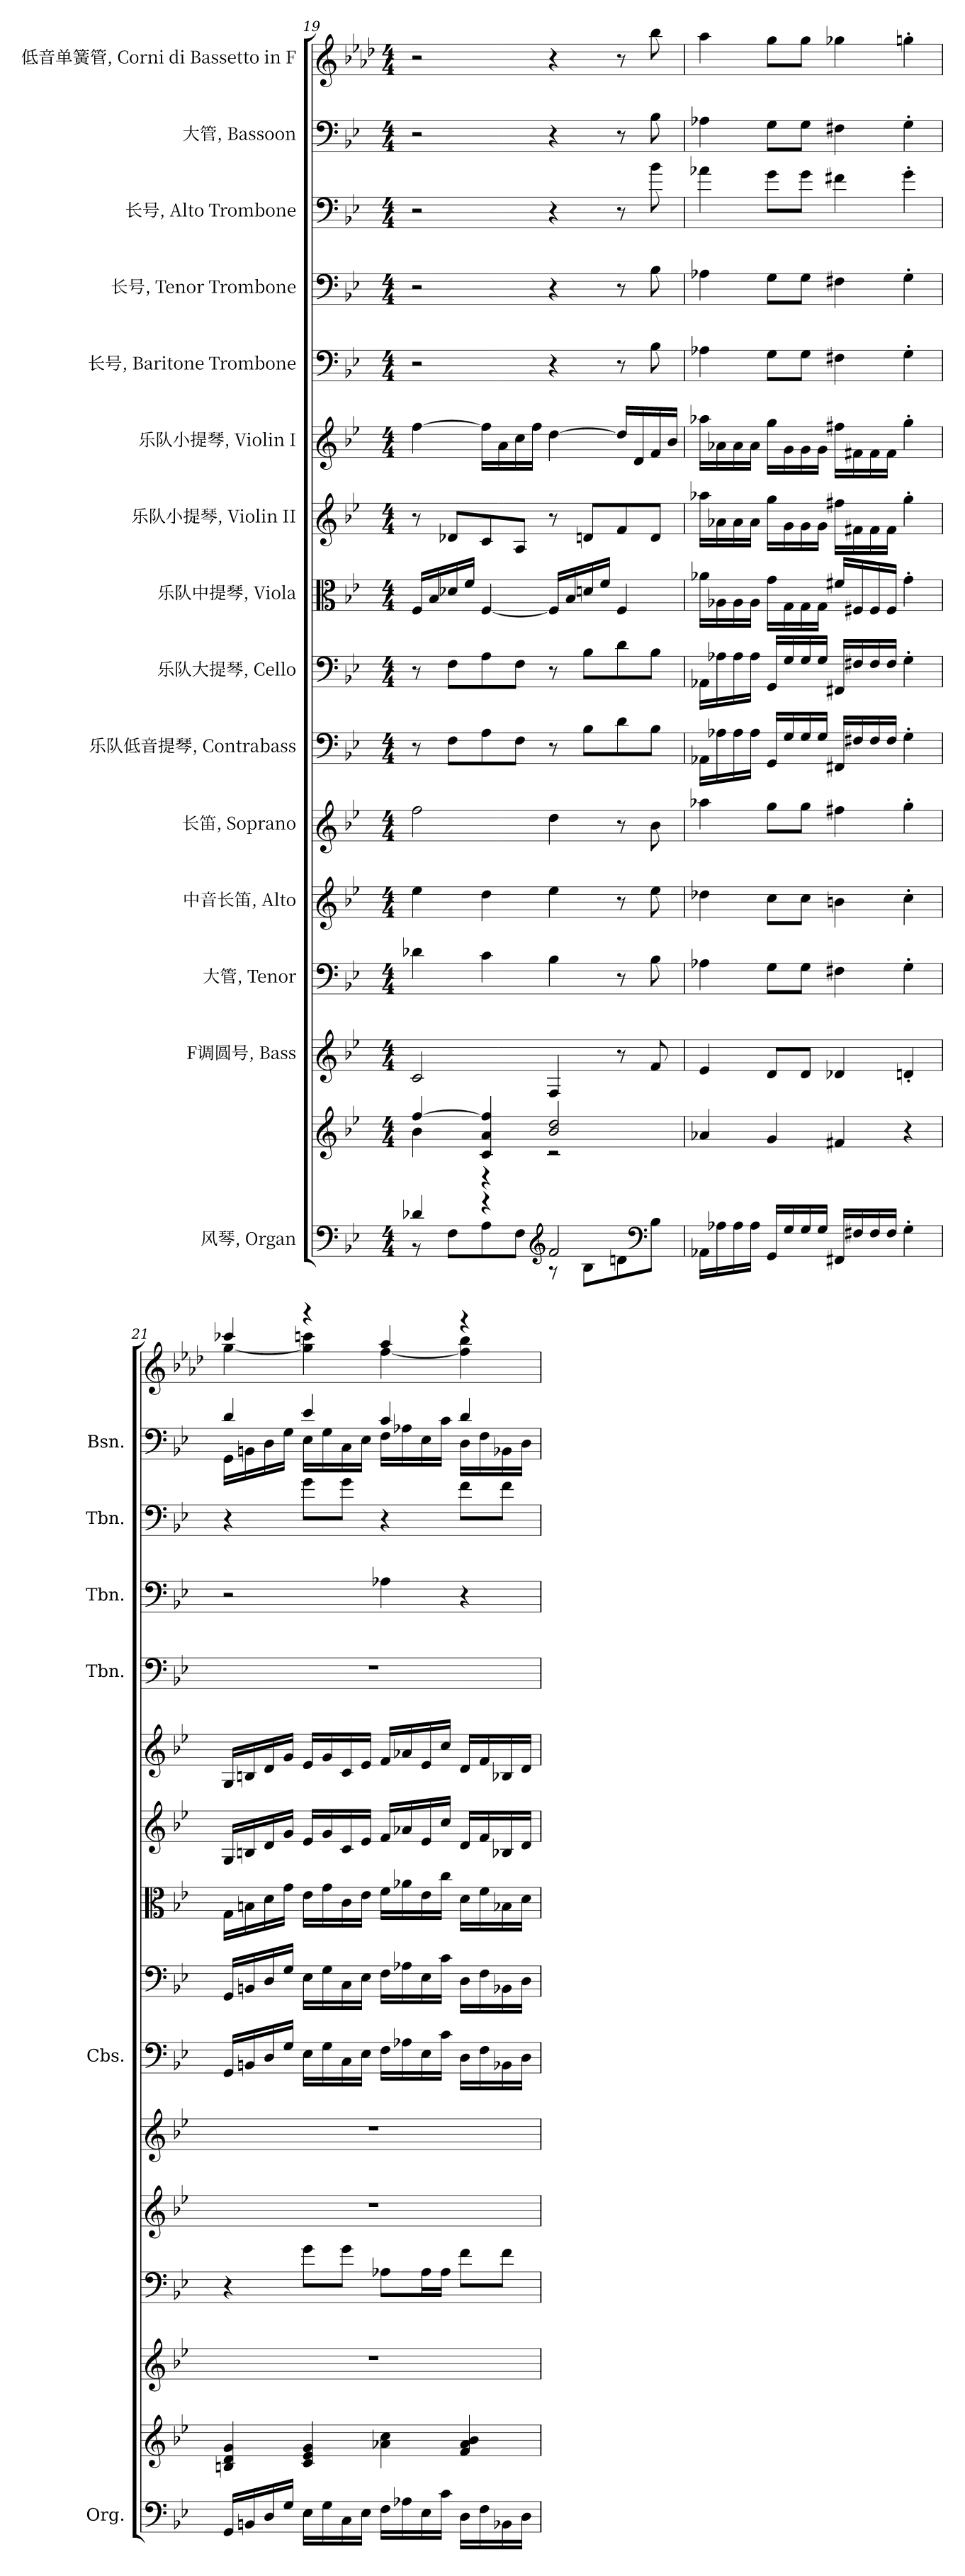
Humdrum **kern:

**kern	**kern	**kern	**kern	**kern	**kern	**kern	**kern	**kern	**kern	**kern	**kern	**kern	**kern	**kern	**kern
*part15	*part15	*part14	*part13	*part12	*part11	*part10	*part9	*part8	*part7	*part6	*part5	*part4	*part3	*part2	*part1
*staff16	*staff15	*staff14	*staff13	*staff12	*staff11	*staff10	*staff9	*staff8	*staff7	*staff6	*staff5	*staff4	*staff3	*staff2	*staff1
*I"风琴, Organ	*	*I"F调圆号, Bass	*I"大管, Tenor	*I"中音长笛, Alto	*I"长笛, Soprano	*I"乐队低音提琴, Contrabass	*I"乐队大提琴, Cello	*I"乐队中提琴, Viola	*I"乐队小提琴, Violin II	*I"乐队小提琴, Violin I	*I"长号, Baritone Trombone	*I"长号, Tenor Trombone	*I"长号, Alto Trombone	*I"大管, Bassoon	*I"低音单簧管, Corni di Bassetto in F
*I'Org.	*	*	*	*	*	*I'Cbs.	*	*	*	*	*I'Tbn.	*I'Tbn.	*I'Tbn.	*I'Bsn.	*
!!LO:PB:g=z
*clefF4	*clefG2	*clefG2	*clefF4	*clefG2	*clefG2	*clefF4	*clefF4	*clefC3	*clefG2	*clefG2	*clefF4	*clefF4	*clefF4	*clefF4	*clefG2
*	*	*ITrd4c7	*	*ITrd3c5	*	*ITrd7c12	*	*	*	*	*	*	*	*	*ITrd8c14
*k[b-e-]	*k[b-e-]	*k[b-e-a-]	*k[b-e-]	*k[b-]	*k[b-e-]	*k[b-e-]	*k[b-e-]	*k[b-e-]	*k[b-e-]	*k[b-e-]	*k[b-e-]	*k[b-e-]	*k[b-e-]	*k[b-e-]	*k[b-e-a-d-]
*M4/4	*M4/4	*M4/4	*M4/4	*M4/4	*M4/4	*M4/4	*M4/4	*M4/4	*M4/4	*M4/4	*M4/4	*M4/4	*M4/4	*M4/4	*M4/4
=19	=19	=19	=19	=19	=19	=19	=19	=19	=19	=19	=19	=19	=19	=19	=19
*^	*^	*	*	*	*	*	*	*	*	*	*	*	*	*	*
4d-X/	8r	[4ff/	4b-\	2F/	4d-X\	4b-\	2ff\	8r	8r	16F/LL	8r	[4ff\	2r	2r	2r	2r	2r
.	.	.	.	.	.	.	.	.	.	16B-/	.	.	.	.	.	.	.
.	8F\L	.	.	.	.	.	.	8FF\L	8F\L	16d-X/	8d-X/L	.	.	.	.	.	.
.	.	.	.	.	.	.	.	.	.	16f/JJ	.	.	.	.	.	.	.
4r	8A\	4c/ 4a/ 4ff/]	4r	.	4c\	4a\	.	8AA\	8A\	[4F/	8c/	16ff\LL]	.	.	.	.	.
.	.	.	.	.	.	.	.	.	.	.	.	16a\	.	.	.	.	.
.	8F\J	.	.	.	.	.	.	8FF\J	8F\J	.	8A/J	16cc\	.	.	.	.	.
.	.	.	.	.	.	.	.	.	.	.	.	16ff\JJ	.	.	.	.	.
*clefG2	*	*	*	*	*	*	*	*	*	*	*	*	*	*	*	*	*
2f/	8r	2b-/ 2dd/	2r	4BB-/	4B-\	4b-\	4dd\	8r	8r	16F/LL]	8r	[4dd\	4r	4r	4r	4r	4r
.	.	.	.	.	.	.	.	.	.	16B-/	.	.	.	.	.	.	.
.	8B-\L	.	.	.	.	.	.	8BB-\L	8B-\L	16dn/	8dn/L	.	.	.	.	.	.
.	.	.	.	.	.	.	.	.	.	16f/JJ	.	.	.	.	.	.	.
.	8dn\	.	.	8r	8r	8r	8r	8D\	8d\	4F/	8f/	16dd/LL]	8r	8r	8r	8r	8r
.	.	.	.	.	.	.	.	.	.	.	.	16d/	.	.	.	.	.
*clefF4	*	*	*	*	*	*	*	*	*	*	*	*	*	*	*	*	*
.	8B-\J	.	.	8B-/	8B-\	8b-\	8b-\	8BB-\J	8B-\J	.	8d/J	16f/	8B-\	8B-\	8b-\	8B-\	8b-\
.	.	.	.	.	.	.	.	.	.	.	.	16b-/JJ	.	.	.	.	.
*v	*v	*	*	*	*	*	*	*	*	*	*	*	*	*	*	*	*
*	*v	*v	*	*	*	*	*	*	*	*	*	*	*	*	*	*
=20	=20	=20	=20	=20	=20	=20	=20	=20	=20	=20	=20	=20	=20	=20	=20
16AA-X\LL	4a-X/	4A-/	4A-X\	4a-X\	4aa-X\	16AAA-X\LL	16AA-X\LL	16a-X\LL	16aa-X\LL	16aa-X\LL	4A-X\	4A-X\	4a-X\	4A-X\	4a-\
16A-X\	.	.	.	.	.	16AA-X\	16A-X\	16A-X\	16a-X\	16a-X\	.	.	.	.	.
16A-\	.	.	.	.	.	16AA-\	16A-\	16A-\	16a-\	16a-\	.	.	.	.	.
16A-\JJ	.	.	.	.	.	16AA-\JJ	16A-\JJ	16A-\JJ	16a-\JJ	16a-\JJ	.	.	.	.	.
16GG/LL	4g/	8G/L	8G\L	8g\L	8gg\L	16GGG/LL	16GG/LL	16g\LL	16gg\LL	16gg\LL	8G\L	8G\L	8g\L	8G\L	8g\L
16G/	.	.	.	.	.	16GG/	16G/	16G\	16g\	16g\	.	.	.	.	.
16G/	.	8G/J	8G\J	8g\J	8gg\J	16GG/	16G/	16G\	16g\	16g\	8G\J	8G\J	8g\J	8G\J	8g\J
16G/JJ	.	.	.	.	.	16GG/JJ	16G/JJ	16G\JJ	16g\JJ	16g\JJ	.	.	.	.	.
16FF#X/LL	4f#X/	4G-X/	4F#X\	4f#X\	4ff#X\	16FFF#X/LL	16FF#X/LL	16f#X/LL	16ff#X\LL	16ff#X\LL	4F#X\	4F#X\	4f#X\	4F#X\	4g-X\
16F#X/	.	.	.	.	.	16FF#X/	16F#X/	16F#X/	16f#X\	16f#X\	.	.	.	.	.
16F#/	.	.	.	.	.	16FF#/	16F#/	16F#/	16f#\	16f#\	.	.	.	.	.
16F#/JJ	.	.	.	.	.	16FF#/JJ	16F#/JJ	16F#/JJ	16f#\JJ	16f#\JJ	.	.	.	.	.
4G'\	4r	4Gn'/	4G'\	4g'\	4gg'\	4GG'\	4G'\	4g'\	4gg'\	4gg'\	4G'\	4G'\	4g'\	4G'\	4gn'\
!!LO:PB:g=z
=21	=21	=21	=21	=21	=21	=21	=21	=21	=21	=21	=21	=21	=21	=21	=21
*	*	*	*	*	*	*	*	*	*	*	*	*	*	*^	*^
16GG/LL	4Bn/ 4d/ 4g/	1r	4r	1r	1r	16GGG/LL	16GG/LL	16G\LL	16G/LL	16G/LL	1r	2r	4r	4d/	16GG\LL	4cc-X/	[4g\
16BBn/	.	.	.	.	.	16BBBn/	16BBn/	16Bn\	16Bn/	16Bn/	.	.	.	.	16BBn\	.	.
16D/	.	.	.	.	.	16DD/	16D/	16d\	16d/	16d/	.	.	.	.	16D\	.	.
16G/JJ	.	.	.	.	.	16GG/JJ	16G/JJ	16g\JJ	16g/JJ	16g/JJ	.	.	.	.	16G\JJ	.	.
16E-\LL	4c/ 4e-/ 4g/	.	8g\L	.	.	16EE-\LL	16E-\LL	16e-\LL	16e-/LL	16e-/LL	.	.	8g\L	4e-/	16E-\LL	4r	4g\] 4ccn\
16G\	.	.	.	.	.	16GG\	16G\	16g\	16g/	16g/	.	.	.	.	16G\	.	.
16C\	.	.	8g\J	.	.	16CC\	16C\	16c\	16c/	16c/	.	.	8g\J	.	16C\	.	.
16E-\JJ	.	.	.	.	.	16EE-\JJ	16E-\JJ	16e-\JJ	16e-/JJ	16e-/JJ	.	.	.	.	16E-\JJ	.	.
16F\LL	4a-X\ 4cc\	.	8A-X\L	.	.	16FF\LL	16F\LL	16f\LL	16f/LL	16f/LL	.	4A-X\	4r	4c/	16F\LL	4a-/	[4f\
16A-X\	.	.	.	.	.	16AA-X\	16A-X\	16a-X\	16a-X/	16a-X/	.	.	.	.	16A-X\	.	.
16E-\	.	.	16A-\L	.	.	16EE-\	16E-\	16e-\	16e-/	16e-/	.	.	.	.	16E-\	.	.
16c\JJ	.	.	16A-\JJ	.	.	16C\JJ	16c\JJ	16cc\JJ	16cc/JJ	16cc/JJ	.	.	.	.	16c\JJ	.	.
16D\LL	4f/ 4a-/ 4b-/	.	8f\L	.	.	16DD\LL	16D\LL	16d\LL	16d/LL	16d/LL	.	4r	8f\L	4d/	16D\LL	4r	4f\] 4b-\
16F\	.	.	.	.	.	16FF\	16F\	16f\	16f/	16f/	.	.	.	.	16F\	.	.
16BB-X\	.	.	8f\J	.	.	16BBB-X\	16BB-X\	16B-X\	16B-X/	16B-X/	.	.	8f\J	.	16BB-X\	.	.
16D\JJ	.	.	.	.	.	16DD\JJ	16D\JJ	16d\JJ	16d/JJ	16d/JJ	.	.	.	.	16D\JJ	.	.
*	*	*	*	*	*	*	*	*	*	*	*	*	*	*v	*v	*	*
*	*	*	*	*	*	*	*	*	*	*	*	*	*	*	*v	*v
=	=	=	=	=	=	=	=	=	=	=	=	=	=	=	=
*-	*-	*-	*-	*-	*-	*-	*-	*-	*-	*-	*-	*-	*-	*-	*-
